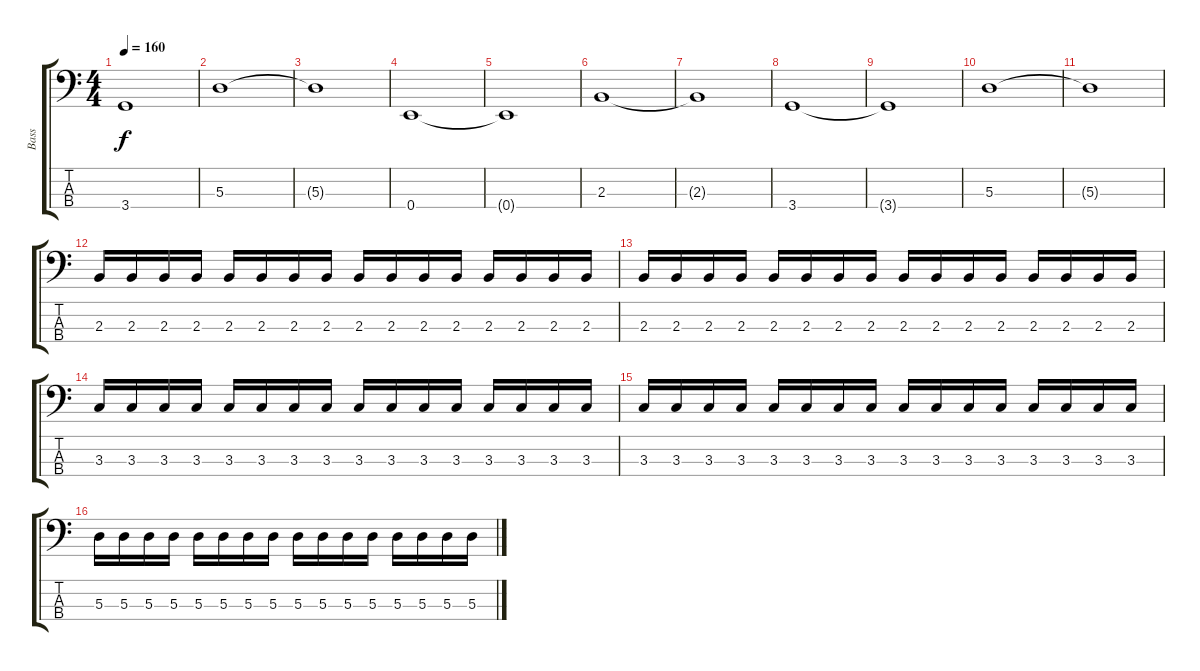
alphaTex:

\track ("Bass" "Bass") {instrument electricbasspick}
\staff {score tabs}
\tuning (G2 D2 A1 E1) {hide}
\ts (4 4)
\tempo 160
\clef f4
\ks c
3.4{t}.1{dy f} |
5.3.1 |
5.3{t}.1 |
0.4.1 |
0.4{t}.1 |
2.3.1 |
2.3{t}.1 |
3.4.1 |
3.4{t}.1 |
5.3.1 |
5.3{t}.1 |
2.3.16 2.3.16 2.3.16 2.3.16 2.3.16 2.3.16 2.3.16 2.3.16 2.3.16 2.3.16 2.3.16 2.3.16 2.3.16 2.3.16 2.3.16 2.3.16 |
2.3.16 2.3.16 2.3.16 2.3.16 2.3.16 2.3.16 2.3.16 2.3.16 2.3.16 2.3.16 2.3.16 2.3.16 2.3.16 2.3.16 2.3.16 2.3.16 |
3.3.16 3.3.16 3.3.16 3.3.16 3.3.16 3.3.16 3.3.16 3.3.16 3.3.16 3.3.16 3.3.16 3.3.16 3.3.16 3.3.16 3.3.16 3.3.16 |
3.3.16 3.3.16 3.3.16 3.3.16 3.3.16 3.3.16 3.3.16 3.3.16 3.3.16 3.3.16 3.3.16 3.3.16 3.3.16 3.3.16 3.3.16 3.3.16 |
5.3.16 5.3.16 5.3.16 5.3.16 5.3.16 5.3.16 5.3.16 5.3.16 5.3.16 5.3.16 5.3.16 5.3.16 5.3.16 5.3.16 5.3.16 5.3.16
